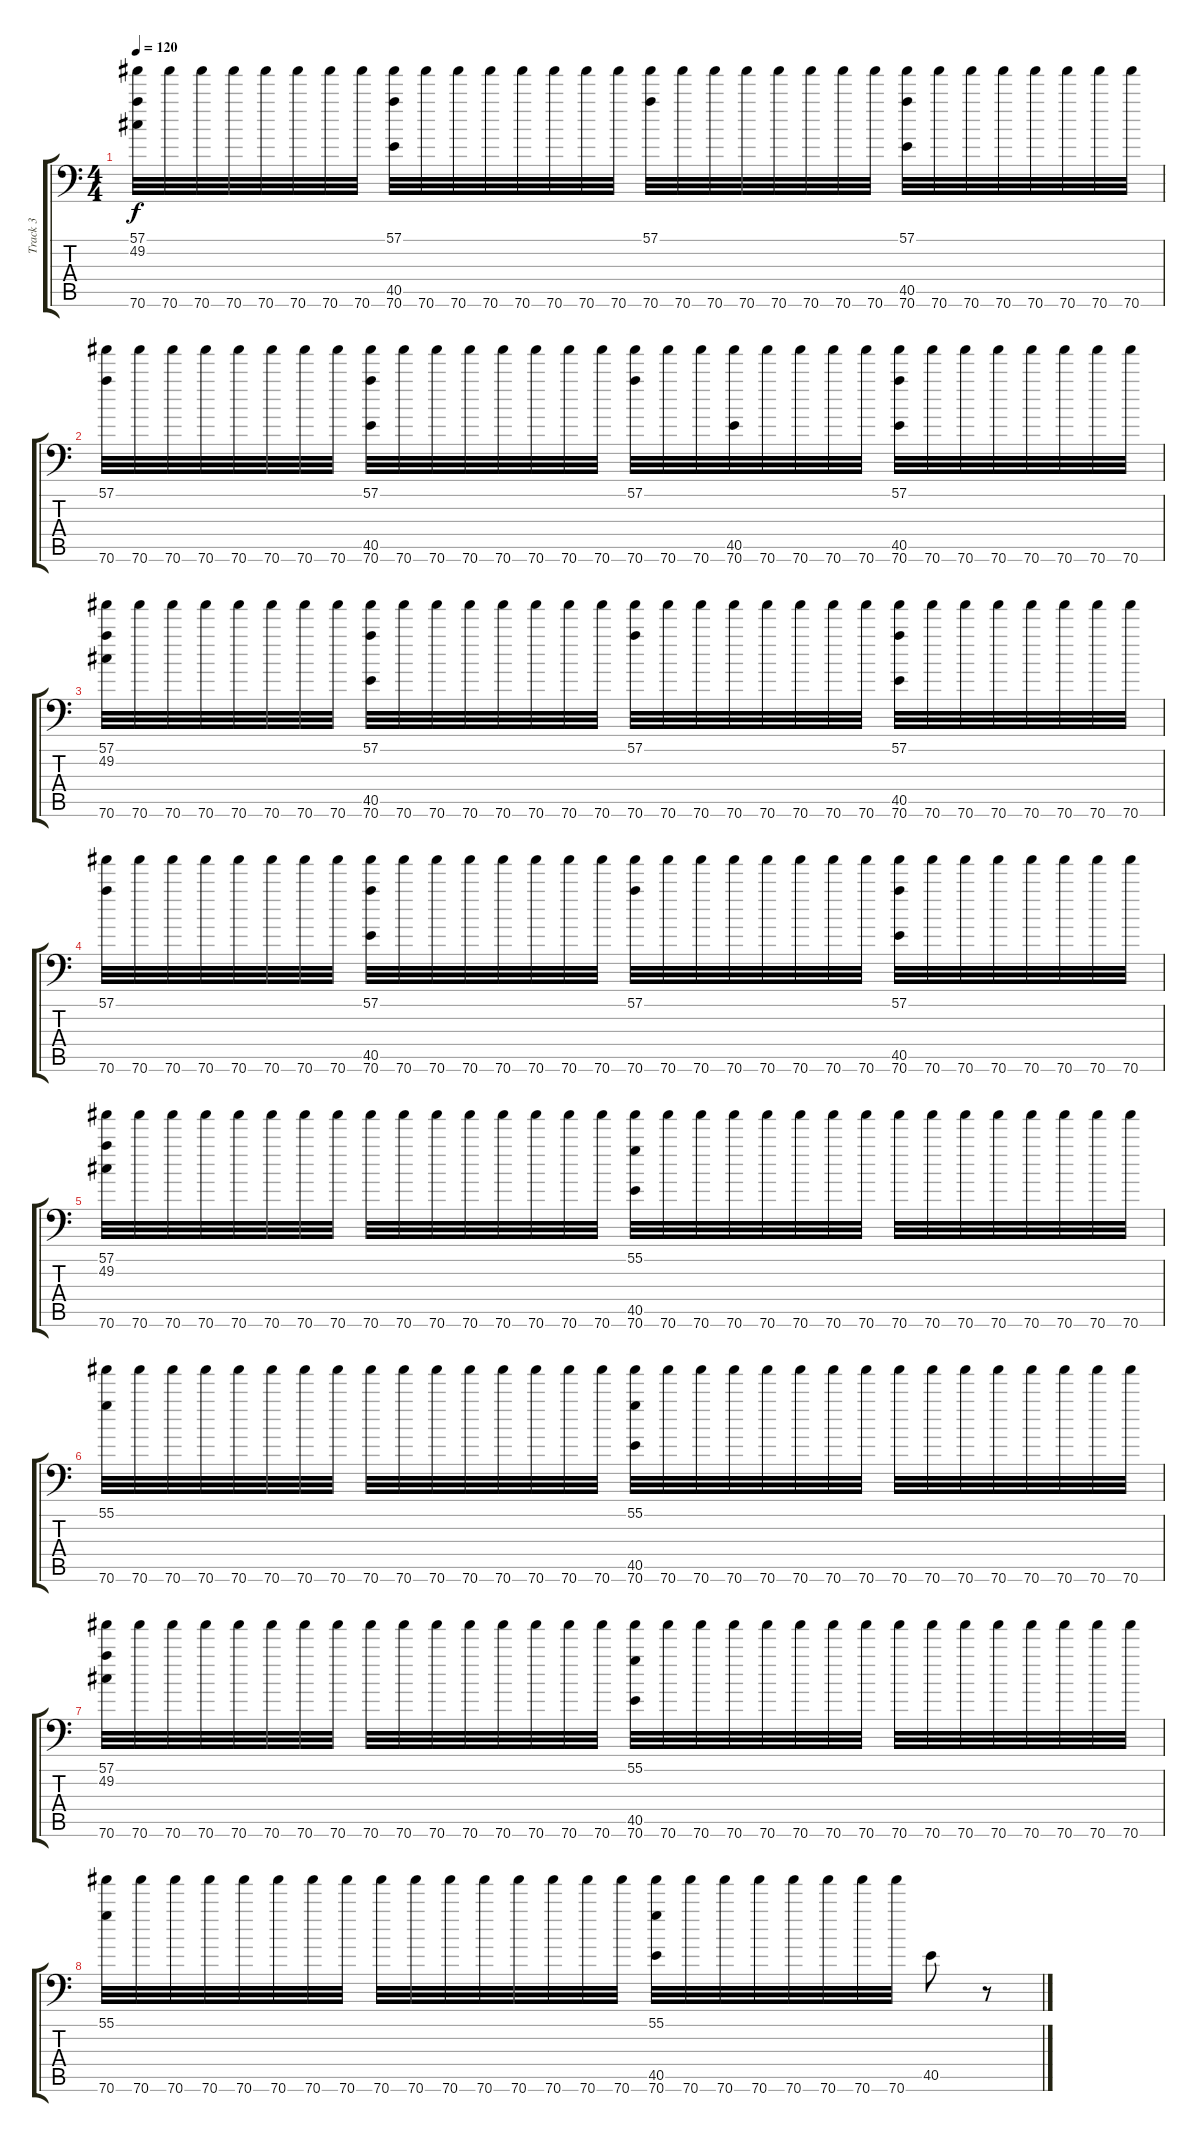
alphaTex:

\track ("Track 3" "Track 3") {instrument acousticgrandpiano}
\staff {score tabs}
\tuning (C-1 C-1 C-1 C-1 C-1 C-1) {hide}
\ts (4 4)
\tempo 120
\clef f4
\ks c
(57.1 49.2 70.6).32{dy f} 70.6.32 70.6.32 70.6.32 70.6.32 70.6.32 70.6.32 70.6.32 (57.1 40.5 70.6).32 70.6.32 70.6.32 70.6.32 70.6.32 70.6.32 70.6.32 70.6.32 (57.1 70.6).32 70.6.32 70.6.32 70.6.32 70.6.32 70.6.32 70.6.32 70.6.32 (57.1 40.5 70.6).32 70.6.32 70.6.32 70.6.32 70.6.32 70.6.32 70.6.32 70.6.32 |
(57.1 70.6).32 70.6.32 70.6.32 70.6.32 70.6.32 70.6.32 70.6.32 70.6.32 (57.1 40.5 70.6).32 70.6.32 70.6.32 70.6.32 70.6.32 70.6.32 70.6.32 70.6.32 (57.1 70.6).32 70.6.32 70.6.32 (40.5 70.6).32 70.6.32 70.6.32 70.6.32 70.6.32 (57.1 40.5 70.6).32 70.6.32 70.6.32 70.6.32 70.6.32 70.6.32 70.6.32 70.6.32 |
(57.1 49.2 70.6).32 70.6.32 70.6.32 70.6.32 70.6.32 70.6.32 70.6.32 70.6.32 (57.1 40.5 70.6).32 70.6.32 70.6.32 70.6.32 70.6.32 70.6.32 70.6.32 70.6.32 (57.1 70.6).32 70.6.32 70.6.32 70.6.32 70.6.32 70.6.32 70.6.32 70.6.32 (57.1 40.5 70.6).32 70.6.32 70.6.32 70.6.32 70.6.32 70.6.32 70.6.32 70.6.32 |
(57.1 70.6).32 70.6.32 70.6.32 70.6.32 70.6.32 70.6.32 70.6.32 70.6.32 (57.1 40.5 70.6).32 70.6.32 70.6.32 70.6.32 70.6.32 70.6.32 70.6.32 70.6.32 (57.1 70.6).32 70.6.32 70.6.32 70.6.32 70.6.32 70.6.32 70.6.32 70.6.32 (57.1 40.5 70.6).32 70.6.32 70.6.32 70.6.32 70.6.32 70.6.32 70.6.32 70.6.32 |
(57.1 49.2 70.6).32 70.6.32 70.6.32 70.6.32 70.6.32 70.6.32 70.6.32 70.6.32 70.6.32 70.6.32 70.6.32 70.6.32 70.6.32 70.6.32 70.6.32 70.6.32 (55.1 40.5 70.6).32 70.6.32 70.6.32 70.6.32 70.6.32 70.6.32 70.6.32 70.6.32 70.6.32 70.6.32 70.6.32 70.6.32 70.6.32 70.6.32 70.6.32 70.6.32 |
(55.1 70.6).32 70.6.32 70.6.32 70.6.32 70.6.32 70.6.32 70.6.32 70.6.32 70.6.32 70.6.32 70.6.32 70.6.32 70.6.32 70.6.32 70.6.32 70.6.32 (55.1 40.5 70.6).32 70.6.32 70.6.32 70.6.32 70.6.32 70.6.32 70.6.32 70.6.32 70.6.32 70.6.32 70.6.32 70.6.32 70.6.32 70.6.32 70.6.32 70.6.32 |
(57.1 49.2 70.6).32 70.6.32 70.6.32 70.6.32 70.6.32 70.6.32 70.6.32 70.6.32 70.6.32 70.6.32 70.6.32 70.6.32 70.6.32 70.6.32 70.6.32 70.6.32 (55.1 40.5 70.6).32 70.6.32 70.6.32 70.6.32 70.6.32 70.6.32 70.6.32 70.6.32 70.6.32 70.6.32 70.6.32 70.6.32 70.6.32 70.6.32 70.6.32 70.6.32 |
(55.1 70.6).32 70.6.32 70.6.32 70.6.32 70.6.32 70.6.32 70.6.32 70.6.32 70.6.32 70.6.32 70.6.32 70.6.32 70.6.32 70.6.32 70.6.32 70.6.32 (55.1 40.5 70.6).32 70.6.32 70.6.32 70.6.32 70.6.32 70.6.32 70.6.32 70.6.32 40.5.8 r.8
